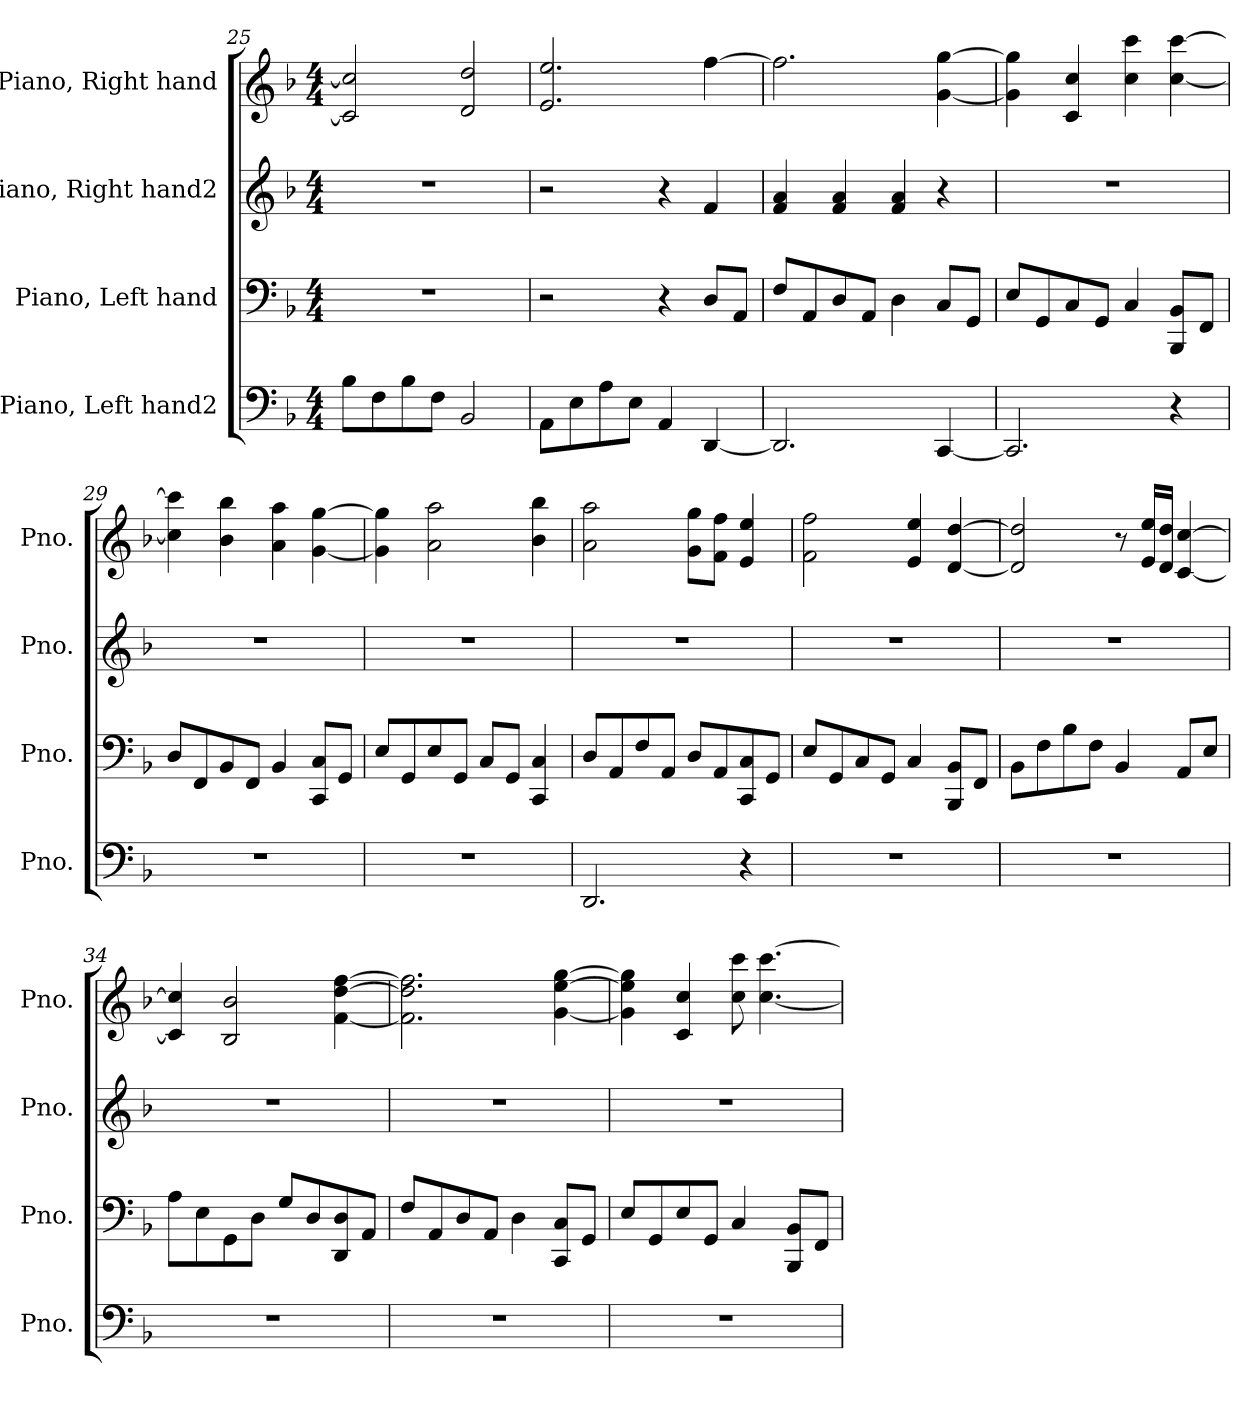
**kern	**kern	**kern	**kern
*part4	*part3	*part2	*part1
*staff4	*staff3	*staff2	*staff1
*I"Piano, Left hand2	*I"Piano, Left hand	*I"Piano, Right hand2	*I"Piano, Right hand
*I'Pno.	*I'Pno.	*I'Pno.	*I'Pno.
*clefF4	*clefF4	*clefG2	*clefG2
*k[b-]	*k[b-]	*k[b-]	*k[b-]
*M4/4	*M4/4	*M4/4	*M4/4
=25	=25	=25	=25
8B-\L	1r	1r	2c/] 2cc/]
8F\	.	.	.
8B-\	.	.	.
8F\J	.	.	.
2BB-/	.	.	2d/ 2dd/
=26	=26	=26	=26
8AA\L	2r	2r	2.e/ 2.ee/
8E\	.	.	.
8A\	.	.	.
8E\J	.	.	.
4AA/	4r	4r	.
[4DD/	8D/L	4f/	[4ff\
.	8AA/J	.	.
!!LO:PB:g=z
=27	=27	=27	=27
2.DD/]	8F/L	4f/ 4a/	2.ff\]
.	8AA/	.	.
.	8D/	4f/ 4a/	.
.	8AA/J	.	.
.	4D\	4f/ 4a/	.
[4CC/	8C/L	4r	[4g\ [4gg\
.	8GG/J	.	.
=28	=28	=28	=28
2.CC/]	8E/L	1r	4g\] 4gg\]
.	8GG/	.	.
.	8C/	.	4c/ 4cc/
.	8GG/J	.	.
.	4C/	.	4cc\ 4ccc\
4r	8BBB-/ 8BB-/L	.	[4cc\ [4ccc\
.	8FF/J	.	.
=29	=29	=29	=29
1r	8D/L	1r	4cc\] 4ccc\]
.	8FF/	.	.
.	8BB-/	.	4b-\ 4bb-\
.	8FF/J	.	.
.	4BB-/	.	4a\ 4aa\
.	8CC/ 8C/L	.	[4g\ [4gg\
.	8GG/J	.	.
=30	=30	=30	=30
1r	8E/L	1r	4g\] 4gg\]
.	8GG/	.	.
.	8E/	.	2a\ 2aa\
.	8GG/J	.	.
.	8C/L	.	.
.	8GG/J	.	.
.	4CC/ 4C/	.	4b-\ 4bb-\
=31	=31	=31	=31
2.DD/	8D/L	1r	2a\ 2aa\
.	8AA/	.	.
.	8F/	.	.
.	8AA/J	.	.
.	8D/L	.	8g\ 8gg\L
.	8AA/	.	8f\ 8ff\J
4r	8CC/ 8C/	.	4e/ 4ee/
.	8GG/J	.	.
!!LO:LB:g=z
=32	=32	=32	=32
1r	8E/L	1r	2f\ 2ff\
.	8GG/	.	.
.	8C/	.	.
.	8GG/J	.	.
.	4C/	.	4e/ 4ee/
.	8BBB-/ 8BB-/L	.	[4d/ [4dd/
.	8FF/J	.	.
=33	=33	=33	=33
1r	8BB-\L	1r	2d/] 2dd/]
.	8F\	.	.
.	8B-\	.	.
.	8F\J	.	.
.	4BB-/	.	8r
.	.	.	16e/ 16ee/LL
.	.	.	16d/ 16dd/JJ
.	8AA/L	.	[4c/ [4cc/
.	8E/J	.	.
=34	=34	=34	=34
1r	8A\L	1r	4c/] 4cc/]
.	8E\	.	.
.	8GG\	.	2B-/ 2b-/
.	8D\J	.	.
.	8G/L	.	.
.	8D/	.	.
.	8DD/ 8D/	.	[4f\ [4dd\ [4ff\
.	8AA/J	.	.
=35	=35	=35	=35
1r	8F/L	1r	2.f\] 2.dd\] 2.ff\]
.	8AA/	.	.
.	8D/	.	.
.	8AA/J	.	.
.	4D\	.	.
.	8CC/ 8C/L	.	[4g\ [4ee\ [4gg\
.	8GG/J	.	.
=36	=36	=36	=36
1r	8E/L	1r	4g\] 4ee\] 4gg\]
.	8GG/	.	.
.	8E/	.	4c/ 4cc/
.	8GG/J	.	.
.	4C/	.	8cc\ 8ccc\
.	.	.	[4.cc\ [4.ccc\
.	8BBB-/ 8BB-/L	.	.
.	8FF/J	.	.
=	=	=	=
*-	*-	*-	*-
